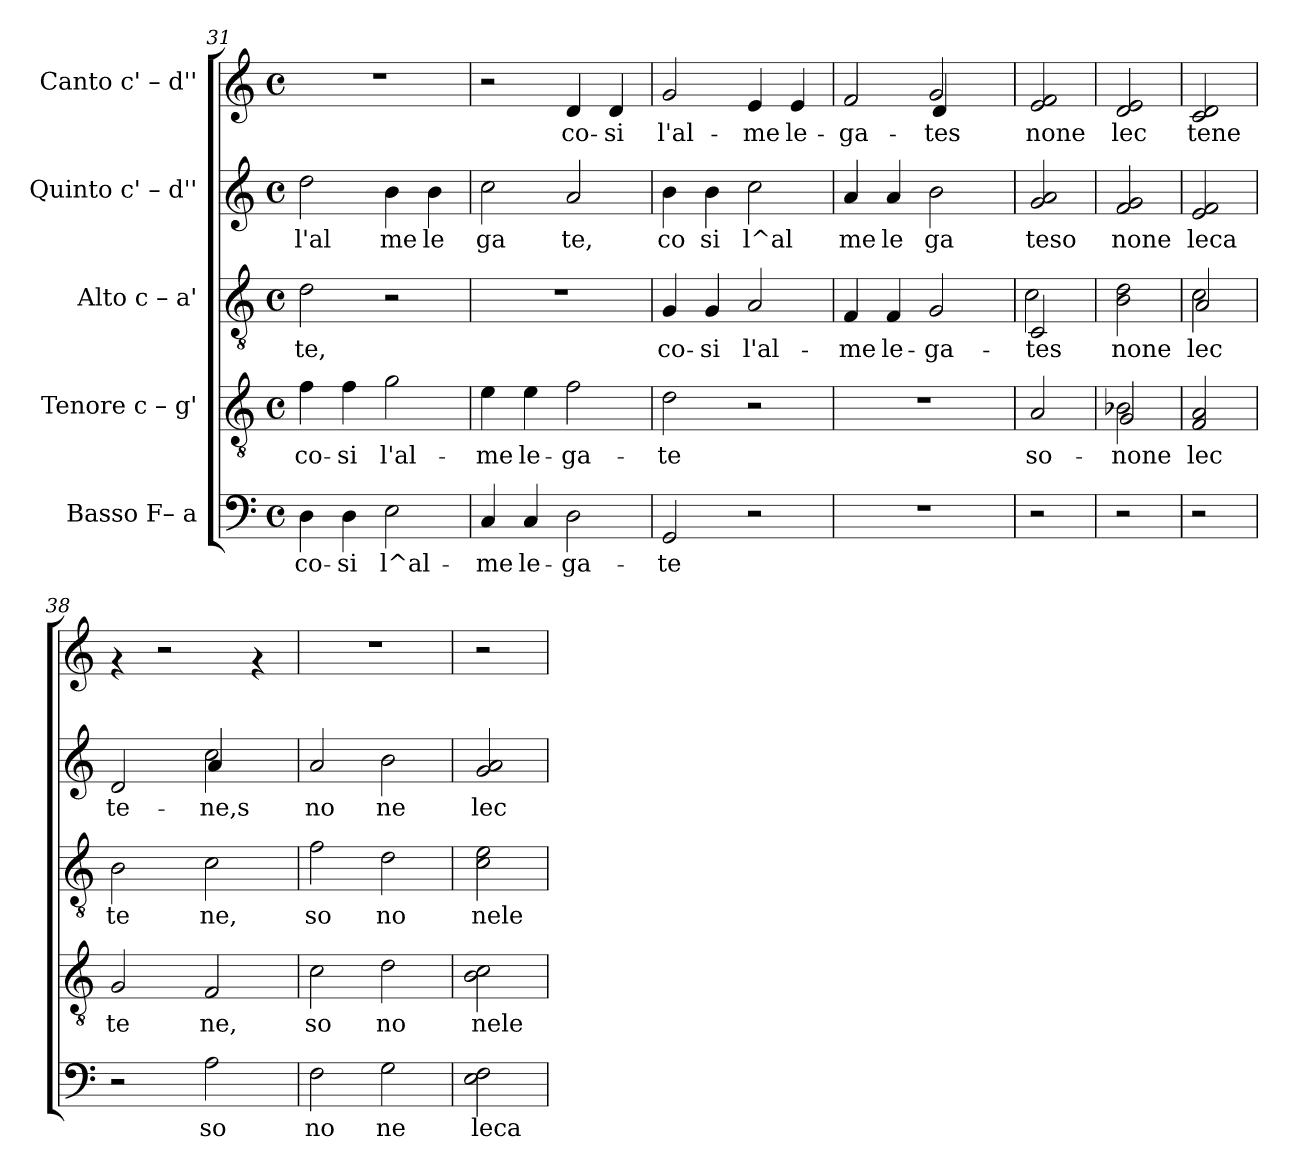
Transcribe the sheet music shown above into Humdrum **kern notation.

**kern	**text	**kern	**text	**kern	**text	**kern	**text	**kern	**text
*part5	*part5	*part4	*part4	*part3	*part3	*part2	*part2	*part1	*part1
*staff5	*staff5	*staff4	*staff4	*staff3	*staff3	*staff2	*staff2	*staff1	*staff1
*I"Basso  F– a	*	*I"Tenore  c – g'	*	*I"Alto  c – a'	*	*I"Quinto  c' – d''	*	*I"Canto  c' – d''	*
*clefF4	*	*clefGv2	*	*clefGv2	*	*clefG2	*	*clefG2	*
*k[]	*	*k[]	*	*k[]	*	*k[]	*	*k[]	*
*C:	*	*C:	*	*C:	*	*C:	*	*C:	*
*M4/4	*	*M4/4	*	*M4/4	*	*M4/4	*	*M4/4	*
*met(c)	*	*met(c)	*	*met(c)	*	*met(c)	*	*met(c)	*
=31	=31	=31	=31	=31	=31	=31	=31	=31	=31
!	!LO:LY:b:rj	!	!LO:LY:b:rj	!	!LO:LY:b:rj	!	!LO:LY:b:rj	!	!
4D\	co-	4f\	co-	2d\	-te,	2dd\	l'al	1r	.
!	!LO:LY:b:rj	!	!LO:LY:b:rj	!	!	!	!	!	!
4D\	-si	4f\	-si	.	.	.	.	.	.
!	!LO:LY:b:rj	!	!LO:LY:b:rj	!	!	!	!LO:LY:b:rj	!	!
2E\	l^al-	2g\	l'al-	2r	.	4b\	me	.	.
!	!	!	!	!	!	!	!LO:LY:b:rj	!	!
.	.	.	.	.	.	4b\	le	.	.
=32	=32	=32	=32	=32	=32	=32	=32	=32	=32
!	!LO:LY:b:rj	!	!LO:LY:b:rj	!	!	!	!LO:LY:b:rj	!	!
4C/	-me	4e\	-me	1r	.	2cc\	ga	2r	.
!	!LO:LY:b:rj	!	!LO:LY:b:rj	!	!	!	!	!	!
4C/	le-	4e\	le-	.	.	.	.	.	.
!	!LO:LY:b:rj	!	!LO:LY:b:rj	!	!	!	!LO:LY:b:rj	!	!LO:LY:b:rj
2D\	-ga-	2f\	-ga-	.	.	2a/	te,	4d/	-co-
!	!	!	!	!	!	!	!	!	!LO:LY:b:rj
.	.	.	.	.	.	.	.	4d/	-si
=33	=33	=33	=33	=33	=33	=33	=33	=33	=33
!	!LO:LY:b:rj	!	!LO:LY:b:rj	!	!LO:LY:b:rj	!	!LO:LY:b:rj	!	!LO:LY:b:rj
2GG/	-te	2d\	-te	4G/	co-	4b\	co	2g/	l'al-
!	!	!	!	!	!LO:LY:b:rj	!	!LO:LY:b:rj	!	!
.	.	.	.	4G/	-si	4b\	si	.	.
!	!	!	!	!	!LO:LY:b:rj	!	!LO:LY:b:rj	!	!LO:LY:b:rj
2r	.	2r	.	2A/	l'al-	2cc\	l^al	4e/	-me
!	!	!	!	!	!	!	!	!	!LO:LY:b:rj
.	.	.	.	.	.	.	.	4e/	le-
=34	=34	=34	=34	=34	=34	=34	=34	=34	=34
!	!	!	!	!	!LO:LY:b:rj	!	!LO:LY:b:rj	!	!LO:LY:b:rj
*	*	*	*	*	*	*	*	*^	*
1r	.	1r	.	4F/	-me	4a/	me	2f/	2ryy	-ga-
!	!	!	!	!	!LO:LY:b:rj	!	!LO:LY:b:rj	!	!	!
.	.	.	.	4F/	le-	4a/	le	.	.	.
!	!	!	!	!	!LO:LY:b:rj	!	!LO:LY:b:rj	!	!	!LO:LY:b:rj
.	.	.	.	2G/	-ga-	2b\	ga	2g/	4d/	-tes
.	.	.	.	.	.	.	.	.	4ryy	.
=35	=35	=35	=35	=35	=35	=35	=35	=35	=35	=35
!	!	!	!LO:LY:b:rj	!	!LO:LY:b:rj	!	!LO:LY:b:rj	!	!	!LO:LY:b:rj
*	*	*	*	*^	*	*	*	*v	*v	*
2r	.	2A/	so-	2C/	2c\	-tes	2g/ 2a/	teso	2e/ 2f/	none
=36	=36	=36	=36	=36	=36	=36	=36	=36	=36	=36
*	*	*^	*	*	*	*	*	*	*	*
!	!	!	!	!LO:LY:b:rj	!	!	!LO:LY:b:rj	!	!LO:LY:b:rj	!	!LO:LY:b:rj
*	*	*	*	*	*v	*v	*	*	*	*	*
2r	.	2B-X\	2G/	-none	2d\ 2B\	none	2f/ 2g/	none	2d/ 2e/	lec
=37	=37	=37	=37	=37	=37	=37	=37	=37	=37	=37
!	!	!	!	!LO:LY:b:rj	!	!LO:LY:b:rj	!	!LO:LY:b:rj	!	!LO:LY:b:rj
*	*	*v	*v	*	*^	*	*	*	*	*
2r	.	2A/ 2F/	lec	2c\	2A/	lec	2e/ 2f/	leca	2c/ 2d/	tene-
!!LO:PB:g=z
=38	=38	=38	=38	=38	=38	=38	=38	=38	=38	=38
!	!	!	!LO:LY:b:rj	!	!	!LO:LY:b:rj	!	!LO:LY:b:rj	!	!
*	*	*	*	*v	*v	*	*^	*	*	*
2r	.	2G/	te	2B\	te	2d/	2ryy	te-	4rf	.
.	.	.	.	.	.	.	.	.	2r	.
!	!LO:LY:b:rj	!	!LO:LY:b:rj	!	!LO:LY:b:rj	!	!	!LO:LY:b:rj	!	!
2A\	so	2F/	ne,	2c\	ne,	2cc\	4a/	-ne,s	.	.
.	.	.	.	.	.	.	4ryy	.	4rf	.
=39	=39	=39	=39	=39	=39	=39	=39	=39	=39	=39
!	!LO:LY:b:rj	!	!LO:LY:b:rj	!	!LO:LY:b:rj	!	!	!LO:LY:b:rj	!	!
*	*	*	*	*	*	*v	*v	*	*	*
2F\	no	2c\	so	2f\	so	2a/	no	1r	.
!	!LO:LY:b:rj	!	!LO:LY:b:rj	!	!LO:LY:b:rj	!	!LO:LY:b:rj	!	!
2G\	ne	2d\	no	2d\	no	2b\	ne	.	.
=40	=40	=40	=40	=40	=40	=40	=40	=40	=40
!	!LO:LY:b:rj	!	!LO:LY:b:rj	!	!LO:LY:b:rj	!	!LO:LY:b:rj	!	!
2E\ 2F\	leca	2B\ 2c\	nele	2e\ 2c\	nele	2g/ 2a/	lec	2r	.
=	=	=	=	=	=	=	=	=	=
*-	*-	*-	*-	*-	*-	*-	*-	*-	*-
